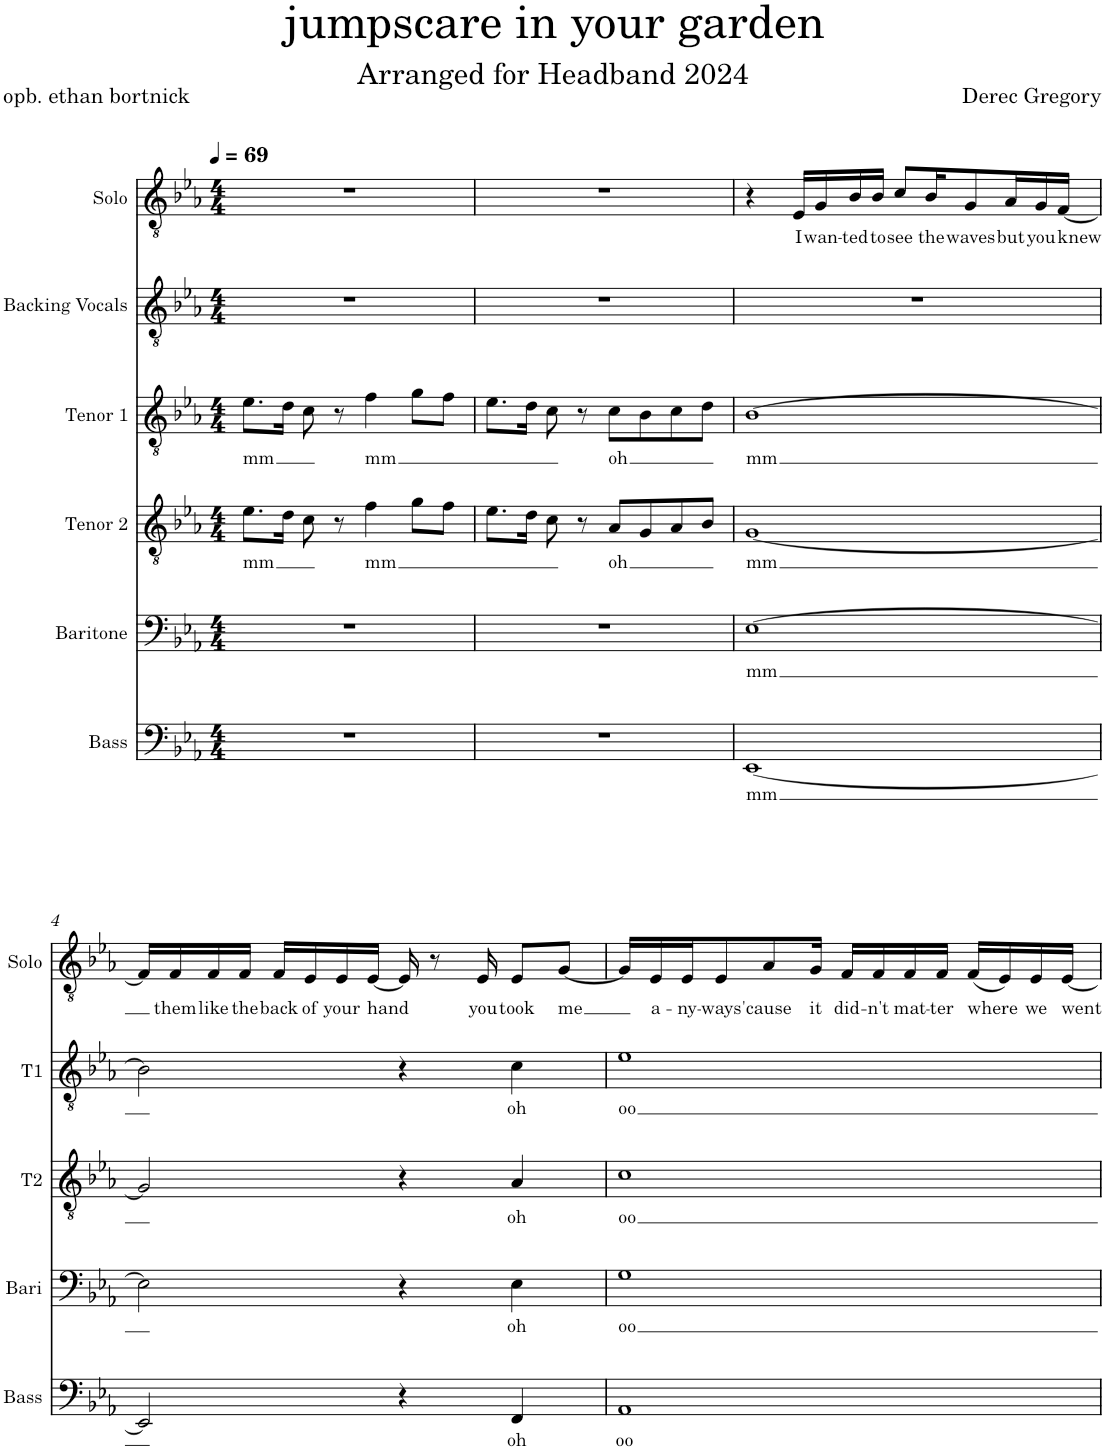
**kern	**text	**kern	**text	**kern	**text	**kern	**text	**kern	**kern	**text
*part6	*part6	*part5	*part5	*part4	*part4	*part3	*part3	*part2	*part1	*part1
*staff6	*staff6	*staff5	*staff5	*staff4	*staff4	*staff3	*staff3	*staff2	*staff1	*staff1
*I"Bass	*	*I"Baritone	*	*I"Tenor 2	*	*I"Tenor 1	*	*I"Backing Vocals	*I"Solo	*
*I'Bass	*	*I'Bari	*	*I'T2	*	*I'T1	*	*I'B.V.	*I'Solo	*
*clefF4	*	*clefF4	*	*clefGv2	*	*clefGv2	*	*clefGv2	*clefGv2	*
*Trd7c12	*	*	*	*	*	*	*	*	*	*
*k[b-e-a-]	*	*k[b-e-a-]	*	*k[b-e-a-]	*	*k[b-e-a-]	*	*k[b-e-a-]	*k[b-e-a-]	*
*M4/4	*	*M4/4	*	*M4/4	*	*M4/4	*	*M4/4	*M4/4	*
*MM69	*	*MM69	*	*MM69	*	*MM69	*	*MM69	*MM69	*
=1	=1	=1	=1	=1	=1	=1	=1	=1	=1	=1
!	!	!	!	!	!LO:LY:b	!	!LO:LY:b	!	!	!
1r	.	1r	.	8.e-\L	mm	8.e-\L	mm	1r	1r	.
.	.	.	.	16d\Jk	.	16d\Jk	.	.	.	.
.	.	.	.	8c\	.	8c\	.	.	.	.
.	.	.	.	8r	.	8r	.	.	.	.
!	!	!	!	!	!LO:LY:b	!	!LO:LY:b	!	!	!
.	.	.	.	4f\	mm	4f\	mm	.	.	.
.	.	.	.	8g\L	.	8g\L	.	.	.	.
.	.	.	.	8f\J	.	8f\J	.	.	.	.
=2	=2	=2	=2	=2	=2	=2	=2	=2	=2	=2
1r	.	1r	.	8.e-\L	.	8.e-\L	.	1r	1r	.
.	.	.	.	16d\Jk	.	16d\Jk	.	.	.	.
.	.	.	.	8c\	.	8c\	.	.	.	.
.	.	.	.	8r	.	8r	.	.	.	.
!	!	!	!	!	!LO:LY:b	!	!LO:LY:b	!	!	!
.	.	.	.	8A-/L	oh	8c\L	oh	.	.	.
.	.	.	.	8G/	.	8B-\	.	.	.	.
.	.	.	.	8A-/	.	8c\	.	.	.	.
.	.	.	.	8B-/J	.	8d\J	.	.	.	.
=3	=3	=3	=3	=3	=3	=3	=3	=3	=3	=3
!	!LO:LY:b	!	!LO:LY:b	!	!LO:LY:b	!	!LO:LY:b	!	!	!
[1EE-	mm	[1E-	mm	[1G	mm	[1B-	mm	1r	4r	.
!	!	!	!	!	!	!	!	!	!	!LO:LY:b
.	.	.	.	.	.	.	.	.	16E-/LL	I
!	!	!	!	!	!	!	!	!	!	!LO:LY:b
.	.	.	.	.	.	.	.	.	16G/	wan-
!	!	!	!	!	!	!	!	!	!	!LO:LY:b
.	.	.	.	.	.	.	.	.	16B-/	-ted
!	!	!	!	!	!	!	!	!	!	!LO:LY:b
.	.	.	.	.	.	.	.	.	16B-/JJ	to
!	!	!	!	!	!	!	!	!	!	!LO:LY:b
.	.	.	.	.	.	.	.	.	8c/L	see
!	!	!	!	!	!	!	!	!	!	!LO:LY:b
.	.	.	.	.	.	.	.	.	16B-/K	the
!	!	!	!	!	!	!	!	!	!	!LO:LY:b
.	.	.	.	.	.	.	.	.	8G/	waves
!	!	!	!	!	!	!	!	!	!	!LO:LY:b
.	.	.	.	.	.	.	.	.	16A-/L	but
!	!	!	!	!	!	!	!	!	!	!LO:LY:b
.	.	.	.	.	.	.	.	.	16G/	you
!	!	!	!	!	!	!	!	!	!	!LO:LY:b
.	.	.	.	.	.	.	.	.	[16F/JJ	knew
!!LO:LB:g=z
=4	=4	=4	=4	=4	=4	=4	=4	=4	=4	=4
2EE-/]	.	2E-\]	.	2G/]	.	2B-\]	.	1r	16F/LL]	.
!	!	!	!	!	!	!	!	!	!	!LO:LY:b
.	.	.	.	.	.	.	.	.	16F/	them
!	!	!	!	!	!	!	!	!	!	!LO:LY:b
.	.	.	.	.	.	.	.	.	16F/	like
!	!	!	!	!	!	!	!	!	!	!LO:LY:b
.	.	.	.	.	.	.	.	.	16F/JJ	the
!	!	!	!	!	!	!	!	!	!	!LO:LY:b
.	.	.	.	.	.	.	.	.	16F/LL	back
!	!	!	!	!	!	!	!	!	!	!LO:LY:b
.	.	.	.	.	.	.	.	.	16E-/	of
!	!	!	!	!	!	!	!	!	!	!LO:LY:b
.	.	.	.	.	.	.	.	.	16E-/	your
!	!	!	!	!	!	!	!	!	!	!LO:LY:b
.	.	.	.	.	.	.	.	.	[16E-/JJ	hand
4r	.	4r	.	4r	.	4r	.	.	16E-/]	.
.	.	.	.	.	.	.	.	.	8r	.
!	!	!	!	!	!	!	!	!	!	!LO:LY:b
.	.	.	.	.	.	.	.	.	16E-/	you
!	!LO:LY:b	!	!LO:LY:b	!	!LO:LY:b	!	!LO:LY:b	!	!	!LO:LY:b
4FF/	oh	4E-\	oh	4A-/	oh	4c\	oh	.	8E-/L	took
!	!	!	!	!	!	!	!	!	!	!LO:LY:b
.	.	.	.	.	.	.	.	.	[8G/J	me
=5	=5	=5	=5	=5	=5	=5	=5	=5	=5	=5
!	!LO:LY:b	!	!LO:LY:b	!	!LO:LY:b	!	!LO:LY:b	!	!	!
1AA-	oo	1G	oo	1c	oo	1e-	oo	1r	16G/LL]	.
!	!	!	!	!	!	!	!	!	!	!LO:LY:b
.	.	.	.	.	.	.	.	.	16E-/	a-
!	!	!	!	!	!	!	!	!	!	!LO:LY:b
.	.	.	.	.	.	.	.	.	16E-/J	-ny-
!	!	!	!	!	!	!	!	!	!	!LO:LY:b
.	.	.	.	.	.	.	.	.	8E-/	-ways
!	!	!	!	!	!	!	!	!	!	!LO:LY:b
.	.	.	.	.	.	.	.	.	8A-/	'cause
!	!	!	!	!	!	!	!	!	!	!LO:LY:b
.	.	.	.	.	.	.	.	.	16G/Jk	it
!	!	!	!	!	!	!	!	!	!	!LO:LY:b
.	.	.	.	.	.	.	.	.	16F/LL	did-
!	!	!	!	!	!	!	!	!	!	!LO:LY:b
.	.	.	.	.	.	.	.	.	16F/	-n't
!	!	!	!	!	!	!	!	!	!	!LO:LY:b
.	.	.	.	.	.	.	.	.	16F/	mat-
!	!	!	!	!	!	!	!	!	!	!LO:LY:b
.	.	.	.	.	.	.	.	.	16F/JJ	-ter
!	!	!	!	!	!	!	!	!	!	!LO:LY:b
.	.	.	.	.	.	.	.	.	(16F/LL	where
.	.	.	.	.	.	.	.	.	16E-/)	.
!	!	!	!	!	!	!	!	!	!	!LO:LY:b
.	.	.	.	.	.	.	.	.	16E-/	we
!	!	!	!	!	!	!	!	!	!	!LO:LY:b
.	.	.	.	.	.	.	.	.	[16E-/JJ	went
=	=	=	=	=	=	=	=	=	=	=
*-	*-	*-	*-	*-	*-	*-	*-	*-	*-	*-
